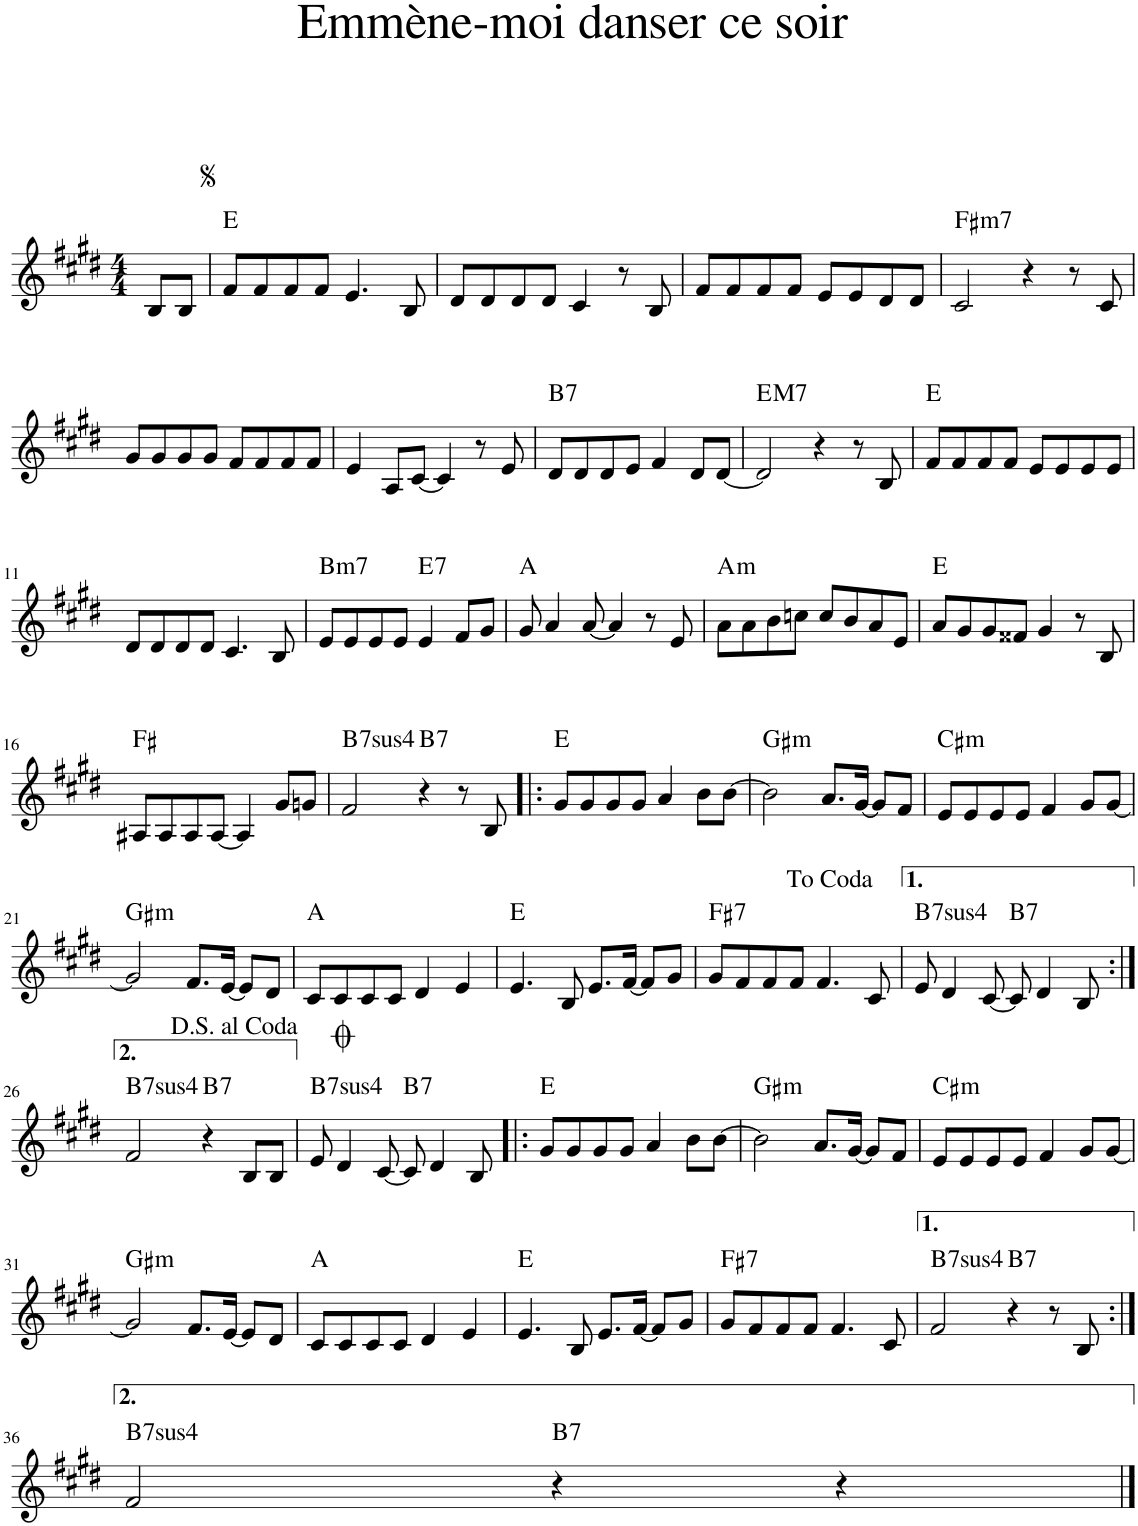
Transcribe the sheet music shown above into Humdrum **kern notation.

**kern	**harte
*part1	*part1
*staff1	*
*I"Piano	*
*I'Pno.	*
*clefG2	*
*k[f#c#g#d#]	*
*M4/4	*
=1	=1
8B/L	.
8B/J	.
=2	=2
8f#/L	E:maj
8f#/	.
8f#/	.
8f#/J	.
4.e/	.
8B/	.
=3	=3
8d#/L	.
8d#/	.
8d#/	.
8d#/J	.
4c#/	.
8r	.
8B/	.
=4	=4
8f#/L	.
8f#/	.
8f#/	.
8f#/J	.
8e/L	.
8e/	.
8d#/	.
8d#/J	.
=5	=5
!	!LO:H:kt=m7
2c#/	F#:min7
4r	.
8r	.
8c#/	.
!!LO:LB:g=z
=6	=6
8g#/L	.
8g#/	.
8g#/	.
8g#/J	.
8f#/L	.
8f#/	.
8f#/	.
8f#/J	.
=7	=7
4e/	.
8A/L	.
[8c#/J	.
4c#/]	.
8r	.
8e/	.
=8	=8
!	!LO:H:kt=7
8d#/L	B:7
8d#/	.
8d#/	.
8e/J	.
4f#/	.
8d#/L	.
[8d#/J	.
=9	=9
!	!LO:H:kt=M7
2d#/]	E:maj7
4r	.
8r	.
8B/	.
=10	=10
8f#/L	E:maj
8f#/	.
8f#/	.
8f#/J	.
8e/L	.
8e/	.
8e/	.
8e/J	.
!!LO:LB:g=z
=11	=11
8d#/L	.
8d#/	.
8d#/	.
8d#/J	.
4.c#/	.
8B/	.
=12	=12
!	!LO:H:kt=m7
8e/L	B:min7
8e/	.
8e/	.
8e/J	.
!	!LO:H:kt=7
4e/	E:7
8f#/L	.
8g#/J	.
=13	=13
8g#/	A:maj
4a/	.
[8a/	.
4a/]	.
8r	.
8e/	.
=14	=14
!	!LO:H:kt=m
8a\L	A:min
8a\	.
8b\	.
8ccn\J	.
8cc/L	.
8b/	.
8a/	.
8e/J	.
=15	=15
8a/L	E:maj
8g#/	.
8g#/	.
8f##X/J	.
4g#/	.
8r	.
8B/	.
!!LO:LB:g=z
=16	=16
8A#X/L	F#:maj
8A#/	.
8A#/	.
[8A#/J	.
4A#/]	.
8g#/L	.
8gn/J	.
=17	=17
!	!LO:H:kt=74
2f#/	B:sus4(7)
!	!LO:H:kt=7
4r	B:7
8r	.
8B/	.
=18!|:	=18!|:
8g#/L	E:maj
8g#/	.
8g#/	.
8g#/J	.
4a/	.
8b\L	.
[8b\J	.
=19	=19
!	!LO:H:kt=m
2b\]	G#:min
8.a/L	.
[16g#/Jk	.
8g#/L]	.
8f#/J	.
=20	=20
!	!LO:H:kt=m
8e/L	C#:min
8e/	.
8e/	.
8e/J	.
4f#/	.
8g#/L	.
[8g#/J	.
!!LO:LB:g=z
=21	=21
!	!LO:H:kt=m
2g#/]	G#:min
8.f#/L	.
[16e/Jk	.
8e/L]	.
8d#/J	.
=22	=22
8c#/L	A:maj
8c#/	.
8c#/	.
8c#/J	.
4d#/	.
4e/	.
=23	=23
4.e/	E:maj
8B/	.
8.e/L	.
[16f#/Jk	.
8f#/L]	.
8g#/J	.
=24	=24
!	!LO:H:kt=7
8g#/L	F#:7
8f#/	.
8f#/	.
8f#/J	.
4.f#/	.
8c#/	.
=25	=25
!	!LO:H:kt=74
8e/	B:sus4(7)
4d#/	.
[8c#/	.
!	!LO:H:kt=7
8c#/]	B:7
4d#/	.
8B/	.
!!LO:LB:g=z
=26:|!	=26:|!
!	!LO:H:kt=74
2f#/	B:sus4(7)
!	!LO:H:kt=7
4r	B:7
8B/L	.
8B/J	.
=27	=27
!	!LO:H:kt=74
8e/	B:sus4(7)
4d#/	.
[8c#/	.
!	!LO:H:kt=7
8c#/]	B:7
4d#/	.
8B/	.
=28!|:	=28!|:
8g#/L	E:maj
8g#/	.
8g#/	.
8g#/J	.
4a/	.
8b\L	.
[8b\J	.
=29	=29
!	!LO:H:kt=m
2b\]	G#:min
8.a/L	.
[16g#/Jk	.
8g#/L]	.
8f#/J	.
=30	=30
!	!LO:H:kt=m
8e/L	C#:min
8e/	.
8e/	.
8e/J	.
4f#/	.
8g#/L	.
[8g#/J	.
!!LO:LB:g=z
=31	=31
!	!LO:H:kt=m
2g#/]	G#:min
8.f#/L	.
[16e/Jk	.
8e/L]	.
8d#/J	.
=32	=32
8c#/L	A:maj
8c#/	.
8c#/	.
8c#/J	.
4d#/	.
4e/	.
=33	=33
4.e/	E:maj
8B/	.
8.e/L	.
[16f#/Jk	.
8f#/L]	.
8g#/J	.
=34	=34
!	!LO:H:kt=7
8g#/L	F#:7
8f#/	.
8f#/	.
8f#/J	.
4.f#/	.
8c#/	.
=35	=35
!	!LO:H:kt=74
2f#/	B:sus4(7)
!	!LO:H:kt=7
4r	B:7
8r	.
8B/	.
!!LO:LB:g=z
=36:|!	=36:|!
!	!LO:H:kt=74
2f#/	B:sus4(7)
!	!LO:H:kt=7
4r	B:7
4r	.
==	==
*-	*-
